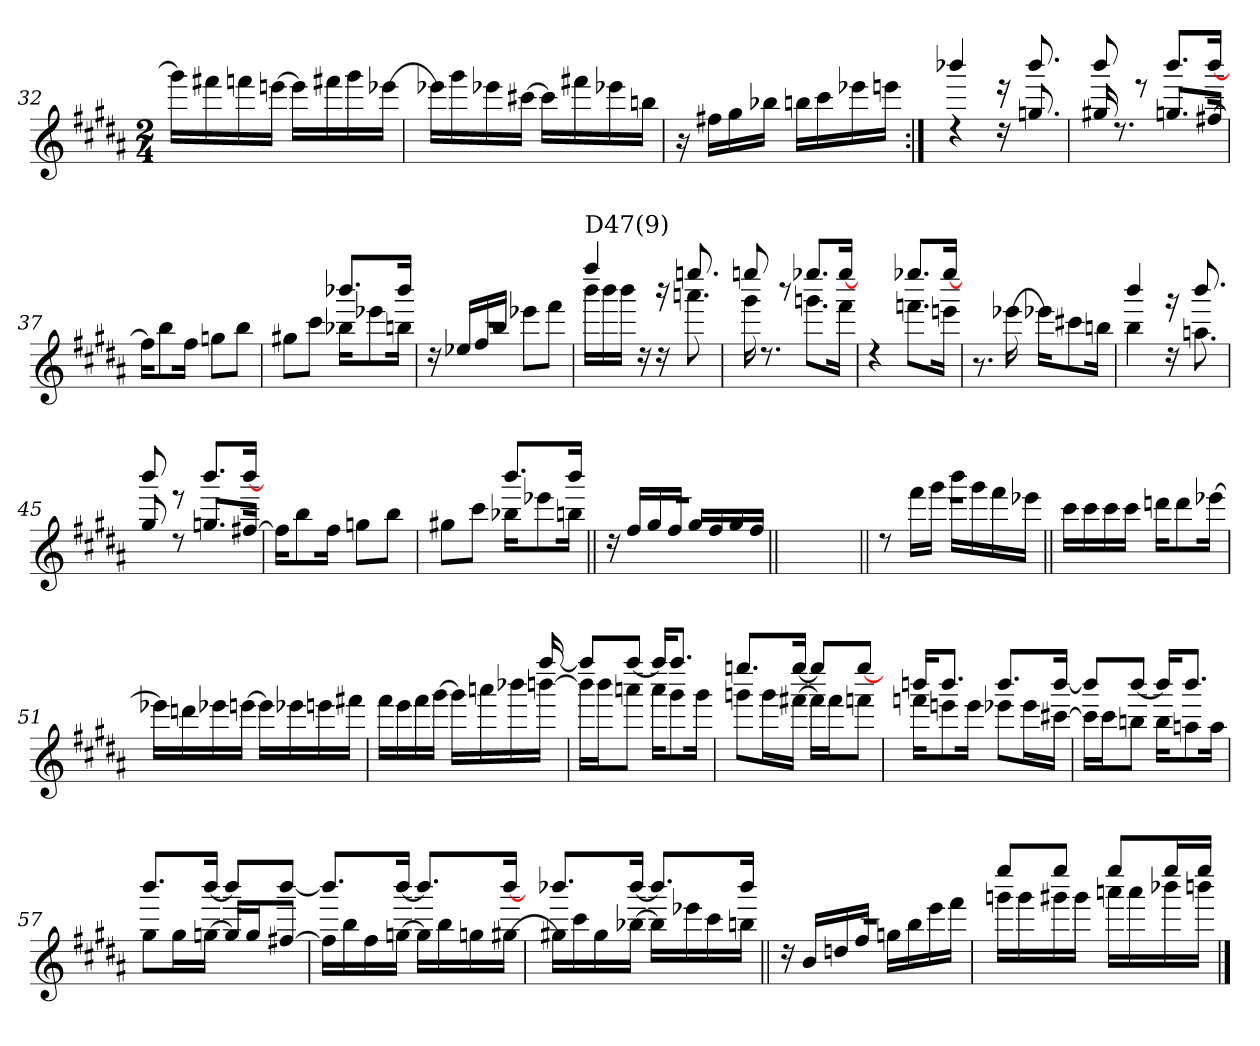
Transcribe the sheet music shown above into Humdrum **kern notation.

**kern
*part1
*staff1
!!LO:LB:g=z
*clefG2
*k[f#c#g#d#a#]
*B:
*M2/4
=32
16ggg#\LL]
16fff#X\
16fffn\
[16eeen\JJ
16eeen\LL]
16fff#X\
16ggg#\
[16eee-X\JJ
=33
16eee-X\LL]
16ggg#\
16eee-X\
[16ccc#X\JJ
16ccc#\LL]
16fff#X\
16eee-X\
16bbn\JJ
=34
16r
16ff#X\LL
16gg#\
16bb-X\JJ
16bbn\LL
16ccc#\
16eee-X\
16eeen\JJ
=35:|!
*^
4rdd	4bbb-X!/
16rdd	16reee
8.ggn/	8.bbb-!/
!!LO:LB:g=z	!!
=36	=36
16gg#X/	8bbb!/
8.rdd	.
.	8reee
8.ggn/L	8.bbb!/L
[>16ff#X/Jk	[16bbb!/Jk
*v	*v
=37
16ff#\KL]
8bb\
16ff#\Jk
8ggn\L
8bb\J
=38
*^
8gg#X\L	4ryy
8ccc#\J	.
16bb-X\KL	8.bbb-X!/L
8eee-X\	.
16bbn\Jk	16bbb-!/Jk
=39	=39
16rdd	2rccc
16ee-X/LL	.
16ff#/	.
16bb/JJ	.
8eee-X\L	.
8fff#\J	.
!!LO:PB:g=z	!!
=40	=40
!LO:TX:a:t=D47(9)	!
16bbb\LL	4ffff#!/
16bbb\	.
16bbb\JJ	.
16rdd	.
16rdd	16rbbb
8.aaan\	8.eeeen!/
=41	=41
16ggg#\	8eeeen!/
8.rdd	.
.	8raaa
8.gggn\L	8.eeee-X!/L
16fff#\Jk	[>16eeee-!/Jk
=42	=42
4rdd	4ryy
8.fffn\L	8.eeee-X!/L
16eeen\Jk	[>16eeee-!/Jk
*v	*v
=43
8.r
[16eee-X\
16eee-X\KL]
8ccc#X\
16bbn\Jk
!!LO:LB:g=z
=44
*^
4bb\	4bbb!/
16rdd	16rfff
8.aan\	8.bbb!/
=45	=45
8gg#/	8bbb!/
8rdd	8reee
8.ggn/L	8.bbb!/L
[>16ff#X/Jk	[16bbb!/Jk
*v	*v
=46
16ff#\KL]
8bb\
16ff#\Jk
8ggn\L
8bb\J
=47
*^
8gg#X\L	4ryy
8ccc#\J	.
16bb-X\KL	8.bbb!/L
8eee-X\	.
16bbn\Jk	16bbb!/Jk
!!LO:LB:g=z	!!
=48||	=48||
16rdd	2reee
16ff#/LL	.
16gg#/	.
16ff#/JJ	.
16gg#/LL	.
16ff#/	.
16gg#/	.
16ff#/JJ	.
*v	*v
=48X481||
2ryy
=49||
*^
8rdd	2reee
16fff#\LL	.
16ggg#\JJ	.
16bbb\LL	.
16ggg#\	.
16fff#\	.
16eee-X\JJ	.
*v	*v
=50||
16ccc#\LL
16ccc#\
16ccc#\
16ccc#\JJ
16dddn\KL
8ddd\
[16eee-X\Jk
!!LO:LB:g=z
=51
16eee-X\LL]
16dddn\
16eee-X\
[16eeen\JJ
16eeen\LL]
16eee-X\
16eeen\
16fff#X\JJ
=52
*^
16fff#\LL	4ryy
16eee\	.
16fff#\	.
[>16ggg#\JJ	.
16ggg#\LL]	8.ryy
16aaan\	.
16bbb-X\	.
[<16bbbn\JJ	[>16ffff#!/
=53	=53
16bbb\LL]	8ffff#!/L]
16bbb\J	.
8aaan\J	[>8ffff#!/J
16aaa\KL	16ffff#!/KL]
8ggg#\	8.ffff#!/J
16ggg#\Jk	.
=54	=54
8gggn\L	8.eeeen!/L
16ggg\L	.
[<16fff#X\JJ	[>16eeee!/Jk
16fff#\LL]	8eeee!/L]
16fff#\J	.
8fffn\J	[>8eeee!/J
!!LO:LB:g=z	!!
=55	=55
16fffn\KL	16bbbn!/KL
8eeen\	8.bbb!/J
16eee\Jk	.
8eee-X\L	8.bbb!/L
16eee-\L	.
[<16ccc#X\JJ	[>16bbb!/Jk
=56	=56
16ccc#\LL]	8bbb!/L]
16ccc#\J	.
8bbn\J	[>8bbb!/J
16bb\KL	16bbb!/KL]
8aan\	8.bbb!/J
16aa\Jk	.
=57	=57
8gg#\L	8.bbb!/L
16gg#\L	.
[<16ggn\JJ	[>16bbb!/Jk
16gg/LL]	8bbb!/L]
16gg/J	.
[>8ff#X/J	[>8bbb!/J
=58	=58
16ff#\LL]	8.bbb!/L]
16bb\	.
16ff#\	.
[<16ggn\JJ	[>16bbb!/Jk
16gg\LL]	8.bbb!/L]
16bb\	.
16ggn\	.
[<16gg#X\JJ	[>16bbb!/Jk
!!LO:LB:g=z	!!
=59	=59
16gg#X\LL]	8.bbb-X!/L
16ccc#\	.
16gg#\	.
[<16bb-X\JJ	[>16bbb-!/Jk
16bb-\LL]	8.bbb-!/L]
16eee-X\	.
16ccc#\	.
16bbn\JJ	16bbb-!/Jk
=60||	=60||
16rdd	2rccc
16b/LL	.
16ddn/	.
16ff#/JJ	.
16ggn\LL	.
16bb\	.
16eee\	.
16fff#\JJ	.
=61	=61
16gggn\LL	8eeee!/L
16ggg\	.
16ggg#X\	8eeee!/J
16ggg#\JJ	.
16aaan\LL	8eeee!/L
16aaa\	.
16bbb-X\	16eeee!/L
16bbbn\JJ	16eeee!/JJ
*v	*v
==
*-
